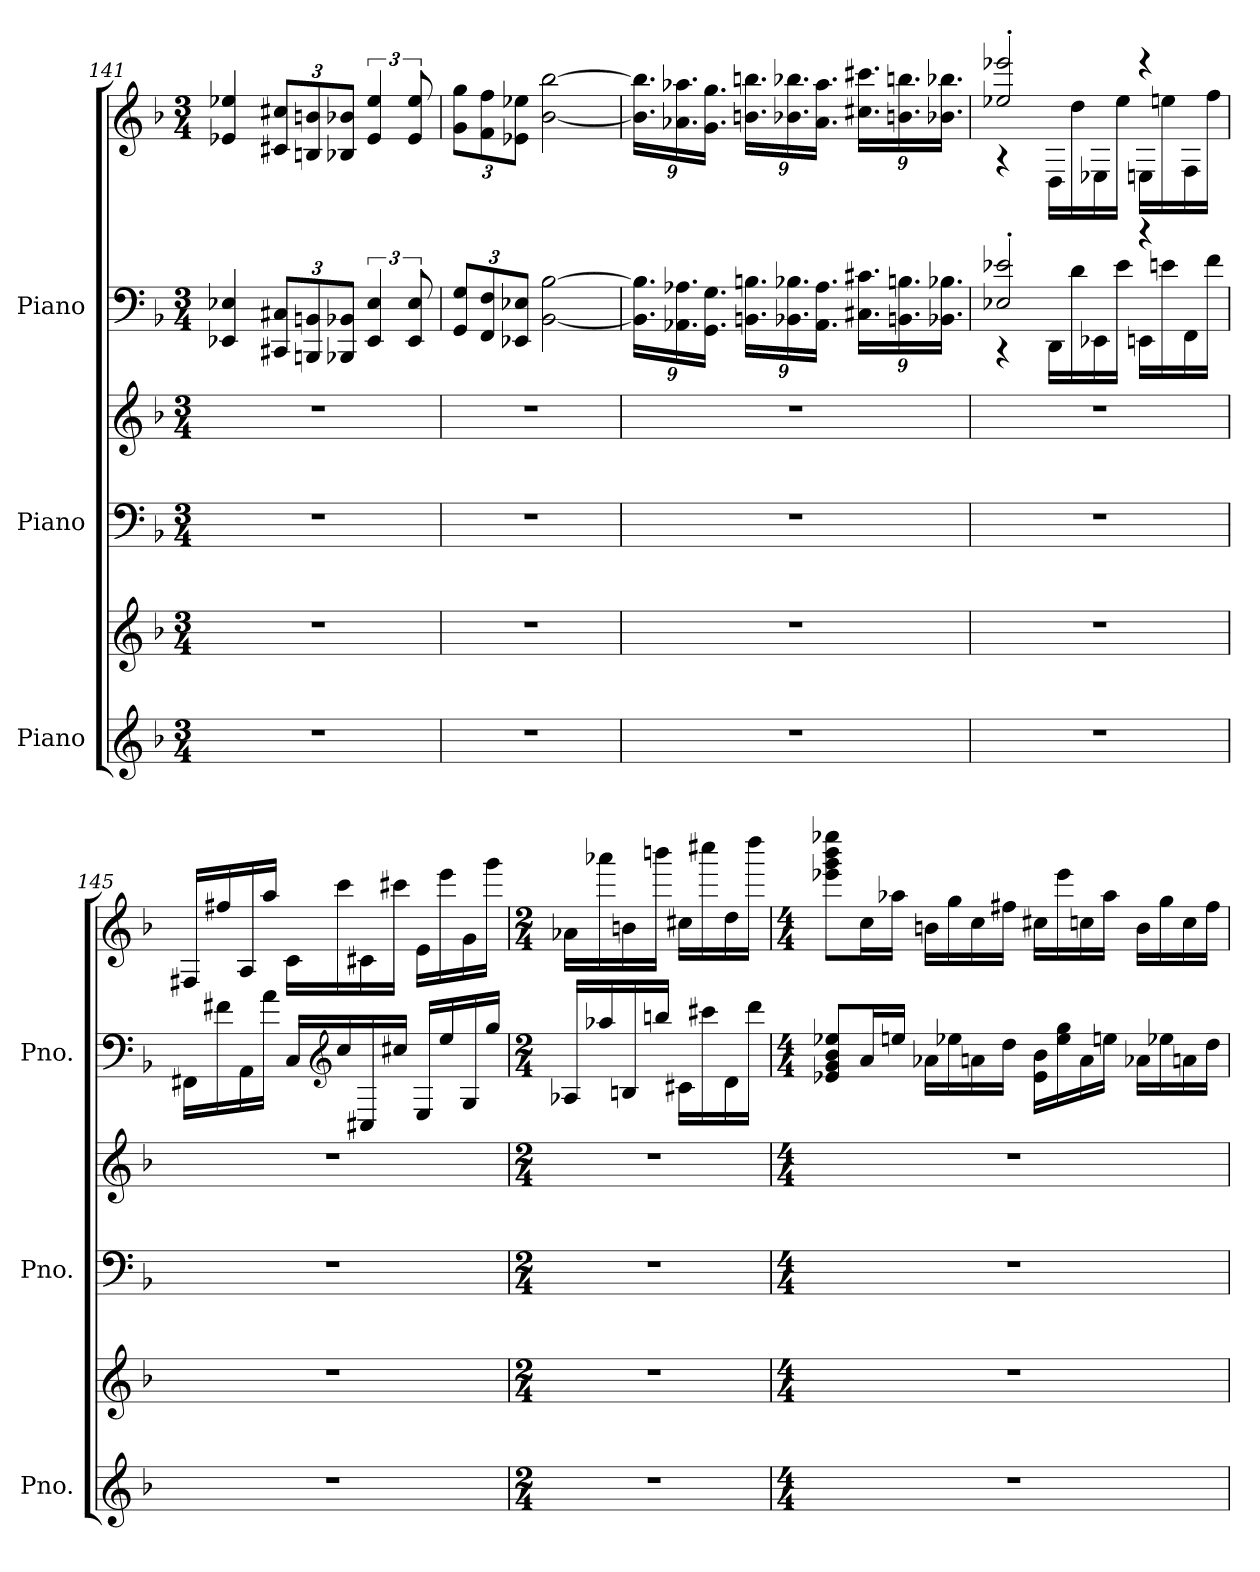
**kern	**kern	**kern	**kern	**kern	**kern
*part3	*part3	*part2	*part2	*part1	*part1
*staff6	*staff5	*staff4	*staff3	*staff2	*staff1
*I"Piano	*	*I"Piano	*	*I"Piano	*
*I'Pno.	*	*I'Pno.	*	*I'Pno.	*
!!LO:LB:g=z
*clefG2	*clefG2	*clefF4	*clefG2	*clefF4	*clefG2
*k[b-]	*k[b-]	*k[b-]	*k[b-]	*k[b-]	*k[b-]
*M3/4	*M3/4	*M3/4	*M3/4	*M3/4	*M3/4
=141	=141	=141	=141	=141	=141
2.r	2.r	2.r	2.r	4EE-X/ 4E-X/	4e-X/ 4ee-X/
*	*	*	*	*Xbrackettup	*Xbrackettup
.	.	.	.	12CC#X/ 12C#X/L	12c#X/ 12cc#X/L
.	.	.	.	12BBBn/ 12BBn/	12Bn/ 12bn/
.	.	.	.	12BBB-X/ 12BB-X/J	12B-X/ 12b-X/J
*	*	*	*	*brackettup	*brackettup
.	.	.	.	6EE-/ 6E-/	6e-/ 6ee-/
.	.	.	.	12EE-/ 12E-/	12e-/ 12ee-/
=142	=142	=142	=142	=142	=142
*	*	*	*	*Xbrackettup	*Xbrackettup
2.r	2.r	2.r	2.r	12GG/ 12G/L	12g\ 12gg\L
.	.	.	.	12FF/ 12F/	12f\ 12ff\
.	.	.	.	12EE-X/ 12E-X/J	12e-X\ 12ee-X\J
.	.	.	.	[2BB-\ [2B-\	[2b-\ [2bb-\
=143	=143	=143	=143	=143	=143
2.r	2.r	2.r	2.r	18.BB-\] 18.B-\]LL	18.b-\] 18.bb-\]LL
.	.	.	.	18.AA-X\ 18.A-X\	18.a-X\ 18.aa-X\
.	.	.	.	18.GG\ 18.G\JJ	18.g\ 18.gg\JJ
.	.	.	.	18.BBn\ 18.Bn\LL	18.bn\ 18.bbn\LL
.	.	.	.	18.BB-X\ 18.B-X\	18.b-X\ 18.bb-X\
.	.	.	.	18.AA-\ 18.A-\JJ	18.a-\ 18.aa-\JJ
.	.	.	.	18.C#X\ 18.c#X\LL	18.cc#X\ 18.ccc#X\LL
.	.	.	.	18.BBn\ 18.Bn\	18.bn\ 18.bbn\
.	.	.	.	18.BB-X\ 18.B-X\JJ	18.b-X\ 18.bb-X\JJ
!!LO:PB:g=z
=144	=144	=144	=144	=144	=144
*	*	*	*	*^	*^
2.r	2.r	2.r	2.r	2E-X/' 2e-X/'	4r	2ee-X/' 2eee-X/'	4r
.	.	.	.	.	16DD\LL	.	16D\LL
.	.	.	.	.	16d\	.	16dd\
.	.	.	.	.	16EE-X\	.	16E-X\
.	.	.	.	.	16e-\JJ	.	16ee-\JJ
.	.	.	.	4r	16EEn\LL	4r	16En\LL
.	.	.	.	.	16en\	.	16een\
.	.	.	.	.	16FF\	.	16F\
.	.	.	.	.	16f\JJ	.	16ff\JJ
*	*	*	*	*v	*v	*	*
*	*	*	*	*	*v	*v
=145	=145	=145	=145	=145	=145
*	*	*	*	*	*MM160
2.r	2.r	2.r	2.r	16FF#X\LL	16F#X/LL
.	.	.	.	16f#X\	16ff#X/
.	.	.	.	16AA\	16A/
.	.	.	.	16a\JJ	16aa/JJ
.	.	.	.	16C/LL	16c\LL
*	*	*	*	*clefG2	*
.	.	.	.	16cc/	16ccc\
.	.	.	.	16C#X/	16c#X\
.	.	.	.	16cc#X/JJ	16ccc#X\JJ
.	.	.	.	16E/LL	16e\LL
.	.	.	.	16ee/	16eee\
.	.	.	.	16G/	16g\
.	.	.	.	16gg/JJ	16ggg\JJ
!!LO:LB:g=z
=146	=146	=146	=146	=146	=146
*M2/4	*M2/4	*M2/4	*M2/4	*M2/4	*M2/4
*	*	*	*	*	*MM175
2r	2r	2r	2r	16A-X/LL	16a-X\LL
.	.	.	.	16aa-X/	16aaa-X\
.	.	.	.	16Bn/	16bn\
.	.	.	.	16bbn/JJ	16bbbn\JJ
.	.	.	.	16c#X\LL	16cc#X\LL
.	.	.	.	16ccc#X\	16cccc#X\
.	.	.	.	16d\	16dd\
.	.	.	.	16ddd\JJ	16dddd\JJ
=147	=147	=147	=147	=147	=147
*M4/4	*M4/4	*M4/4	*M4/4	*M4/4	*M4/4
1r	1r	1r	1r	8e-X/ 8g/ 8b-/ 8ee-X/L	8eee-X\ 8ggg\ 8bbb-\ 8eeee-X\L
.	.	.	.	16a/L	16cc\L
.	.	.	.	16een/JJ	16aa-X\JJ
.	.	.	.	16a-X\LL	16bn\LL
.	.	.	.	16ee-X\	16gg\
.	.	.	.	16an\	16cc\
.	.	.	.	16dd\JJ	16ff#X\JJ
.	.	.	.	16e-\ 16b-\LL	16cc#X\LL
.	.	.	.	16ee-\ 16gg\	16eee-\
.	.	.	.	16a\	16ccn\
.	.	.	.	16een\JJ	16aa-\JJ
.	.	.	.	16a-X\LL	16b\LL
.	.	.	.	16ee-X\	16gg\
.	.	.	.	16an\	16cc\
.	.	.	.	16dd\JJ	16ff#\JJ
=	=	=	=	=	=
*-	*-	*-	*-	*-	*-
